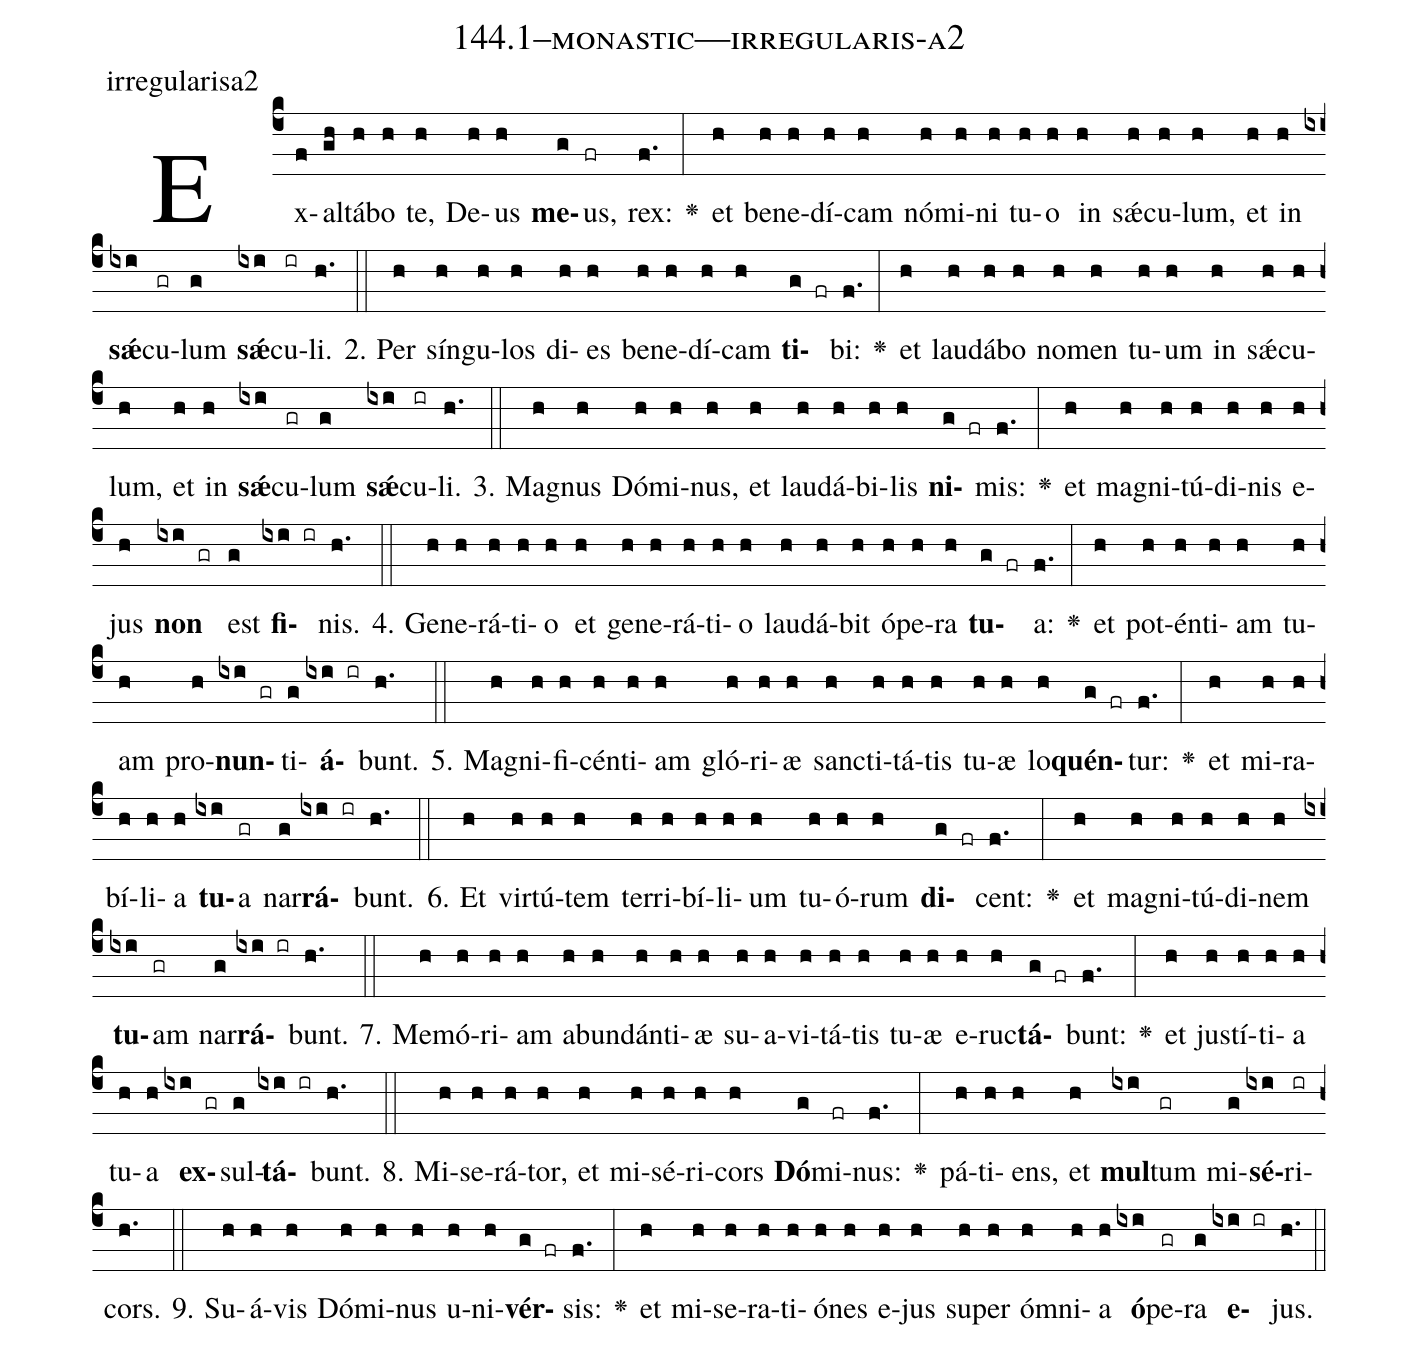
name: 144.1--monastic---irregularis-a2;
annotation: irregularisa2;
%%
(c4)Ex(f)al(gh)tá(h)bo(h) te,(h) De(h)us(h) <b>me</b>(g)us,(fr) rex:(f.) <v>\greheightstar</v>(:) et(h) be(h)ne(h)dí(h)cam(h) nó(h)mi(h)ni(h) tu(h)o(h) in(h) sǽ(h)cu(h)lum,(h) et(h) in(h) <b>sǽ</b>(ixi)cu(gr)lum(g) <b>sǽ</b>(ixi)cu(ir)li.(h.) (::)
2. Per(h) sín(h)gu(h)los(h) di(h)es(h) be(h)ne(h)dí(h)cam(h) <b>ti</b>(g fr)bi:(f.) <v>\greheightstar</v>(:) et(h) lau(h)dá(h)bo(h) no(h)men(h) tu(h)um(h) in(h) sǽ(h)cu(h)lum,(h) et(h) in(h) <b>sǽ</b>(ixi)cu(gr)lum(g) <b>sǽ</b>(ixi)cu(ir)li.(h.) (::)
3. Ma(h)gnus(h) Dó(h)mi(h)nus,(h) et(h) lau(h)dá(h)bi(h)lis(h) <b>ni</b>(g fr)mis:(f.) <v>\greheightstar</v>(:) et(h) ma(h)gni(h)tú(h)di(h)nis(h) e(h)jus(h) <b>non</b>(ixi gr) est(g) <b>fi</b>(ixi ir)nis.(h.) (::)
4. Ge(h)ne(h)rá(h)ti(h)o(h) et(h) ge(h)ne(h)rá(h)ti(h)o(h) lau(h)dá(h)bit(h) ó(h)pe(h)ra(h) <b>tu</b>(g fr)a:(f.) <v>\greheightstar</v>(:) et(h) pot(h)én(h)ti(h)am(h) tu(h)am(h) pro(h)<b>nun</b>(ixi gr)ti(g)<b>á</b>(ixi ir)bunt.(h.) (::)
5. Ma(h)gni(h)fi(h)cén(h)ti(h)am(h) gló(h)ri(h)æ(h) sanc(h)ti(h)tá(h)tis(h) tu(h)æ(h) lo(h)<b>quén</b>(g fr)tur:(f.) <v>\greheightstar</v>(:) et(h) mi(h)ra(h)bí(h)li(h)a(h) <b>tu</b>(ixi)a(gr) nar(g)<b>rá</b>(ixi ir)bunt.(h.) (::)
6. Et(h) vir(h)tú(h)tem(h) ter(h)ri(h)bí(h)li(h)um(h) tu(h)ó(h)rum(h) <b>di</b>(g fr)cent:(f.) <v>\greheightstar</v>(:) et(h) ma(h)gni(h)tú(h)di(h)nem(h) <b>tu</b>(ixi)am(gr) nar(g)<b>rá</b>(ixi ir)bunt.(h.) (::)
7. Me(h)mó(h)ri(h)am(h) ab(h)un(h)dán(h)ti(h)æ(h) su(h)a(h)vi(h)tá(h)tis(h) tu(h)æ(h) e(h)ruc(h)<b>tá</b>(g fr)bunt:(f.) <v>\greheightstar</v>(:) et(h) jus(h)tí(h)ti(h)a(h) tu(h)a(h) <b>ex</b>(ixi gr)sul(g)<b>tá</b>(ixi ir)bunt.(h.) (::)
8. Mi(h)se(h)rá(h)tor,(h) et(h) mi(h)sé(h)ri(h)cors(h) <b>Dó</b>(g)mi(fr)nus:(f.) <v>\greheightstar</v>(:) pá(h)ti(h)ens,(h) et(h) <b>mul</b>(ixi)tum(gr) mi(g)<b>sé</b>(ixi)ri(ir)cors.(h.) (::)
9. Su(h)á(h)vis(h) Dó(h)mi(h)nus(h) u(h)ni(h)<b>vér</b>(g fr)sis:(f.) <v>\greheightstar</v>(:) et(h) mi(h)se(h)ra(h)ti(h)ó(h)nes(h) e(h)jus(h) su(h)per(h) óm(h)ni(h)a(h) <b>ó</b>(ixi)pe(gr)ra(g) <b>e</b>(ixi ir)jus.(h.) (::)
